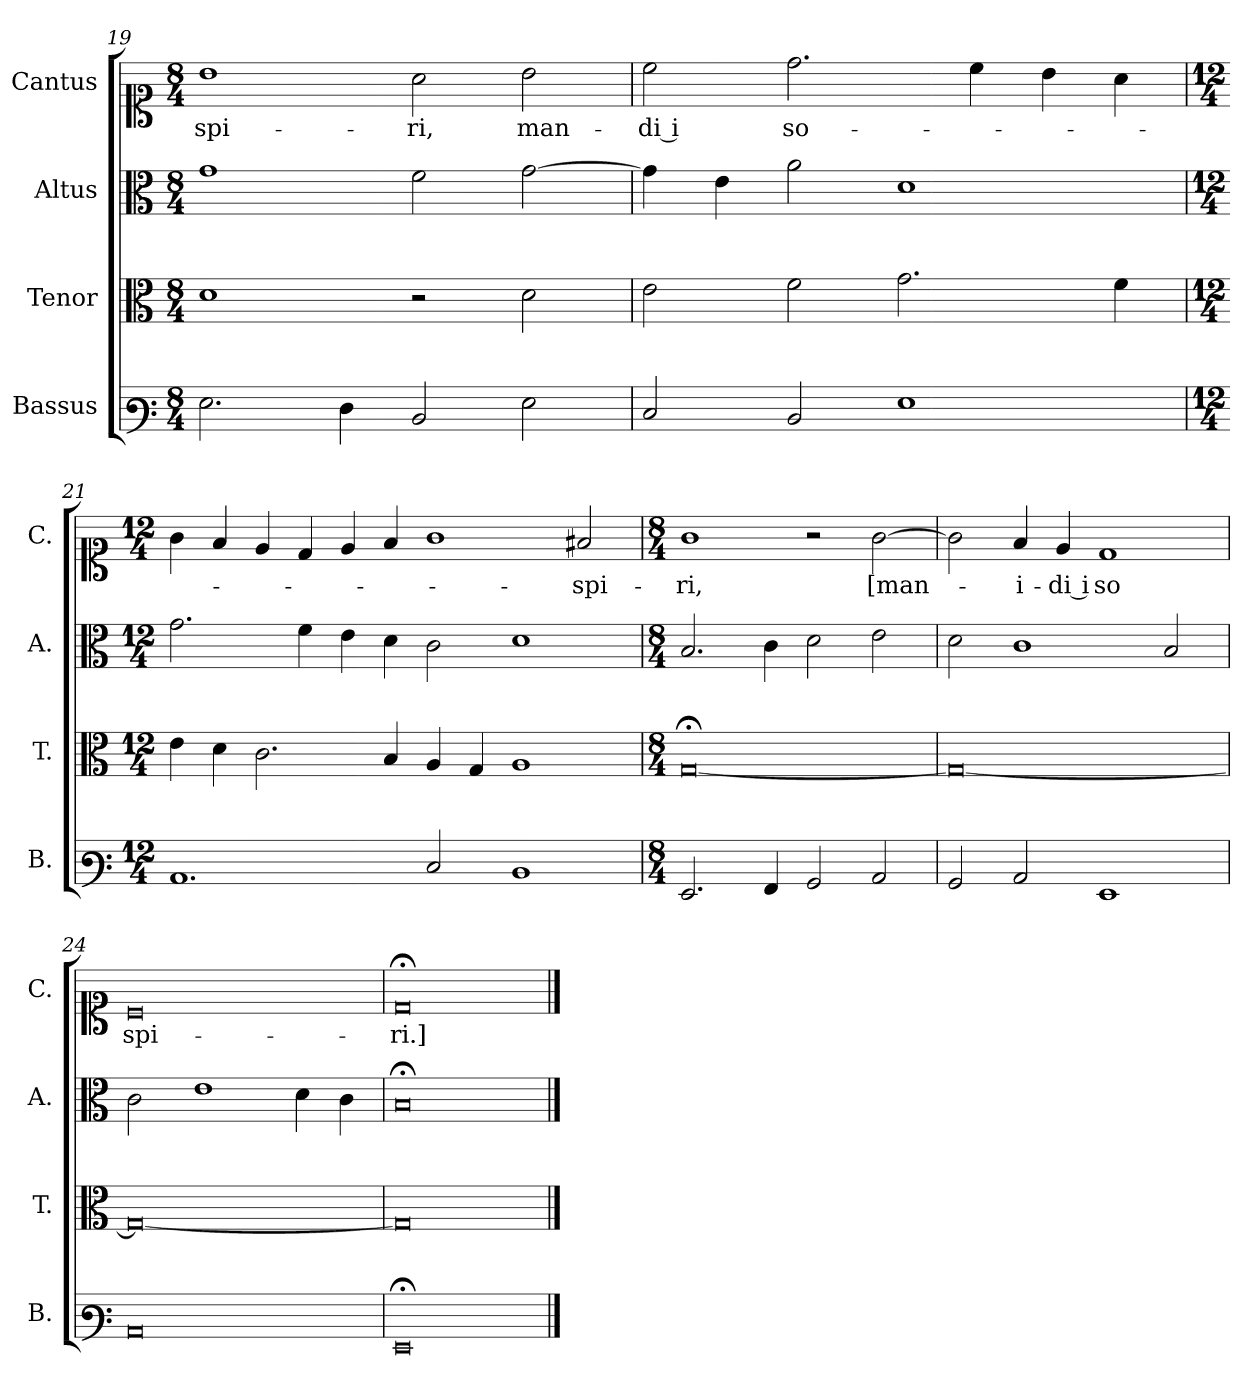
**kern	**kern	**kern	**kern	**text
*part4	*part3	*part2	*part1	*part1
*staff4	*staff3	*staff2	*staff1	*staff1
*I"Bassus	*I"Tenor	*I"Altus	*I"Cantus	*
*I'B.	*I'T.	*I'A.	*I'C.	*
*clefF3	*clefC3	*clefC3	*clefC1	*
*k[]	*k[]	*k[]	*k[]	*
*M8/4	*M8/4	*M8/4	*M8/4	*
=19	=19	=19	=19	=19
!	!	!	!	!LO:LY:b
2.G\	1d	1g	1b	-spi-
4F\	.	.	.	.
!	!	!	!	!LO:LY:b
2D/	2r	2f\	2a\	-ri,
!	!	!	!	!LO:LY:b
2G\	2d\	[2g\	2b\	man-
!!LO:LB:g=z
=20	=20	=20	=20	=20
!	!	!	!	!LO:LY:b
2E/	2e\	4g\]	2cc\	-di i
.	.	4e\	.	.
!	!	!	!	!LO:LY:b
2D/	2f\	2a\	2.dd\	so-
1G	2.g\	1d	.	.
.	.	.	4cc\	.
.	.	.	4b\	.
.	4f\	.	4a\	.
=21	=21	=21	=21	=21
*M12/4	*M12/4	*M12/4	*M12/4	*
1.C	4e\	2.g\	4g\	.
.	4d\	.	4f/	.
.	2.c\	.	4e/	.
.	.	4f\	4d/	.
.	.	4e\	4e/	.
.	4B/	4d\	4f/	.
2E/	4A/	2c\	1g	.
.	4G/	.	.	.
1D	1A	1d	.	.
!	!	!	!	!LO:LY:b
.	.	.	2f#X/	-spi-
=22	=22	=22	=22	=22
*M8/4	*M8/4	*M8/4	*M8/4	*
!	!	!	!	!LO:LY:b
2.GG/	[0G;<	2.B/	1g	-ri,
4AA/	.	4c\	.	.
2BB/	.	2d\	2r	.
!	!	!	!	!LO:LY:b
2C/	.	2e\	[2g\	[man-
=23	=23	=23	=23	=23
2BB/	0G_	2d\	2g\]	.
!	!	!	!	!LO:LY:b
2C/	.	1c	4f/	-i-
!	!	!	!	!LO:LY:b
.	.	.	4e/	-di i
!	!	!	!	!LO:LY:b
1GG	.	.	1d	so
.	.	2B/	.	.
!!LO:PB:g=z
=24	=24	=24	=24	=24
!	!	!	!	!LO:LY:b
0C	0G_	2c\	0c	spi-
.	.	1e	.	.
.	.	4d\	.	.
.	.	4c\	.	.
=25	=25	=25	=25	=25
!	!	!	!	!LO:LY:b
0GG;<	0G]	0B;<	0d;<	-ri.]
==	==	==	==	==
*-	*-	*-	*-	*-
